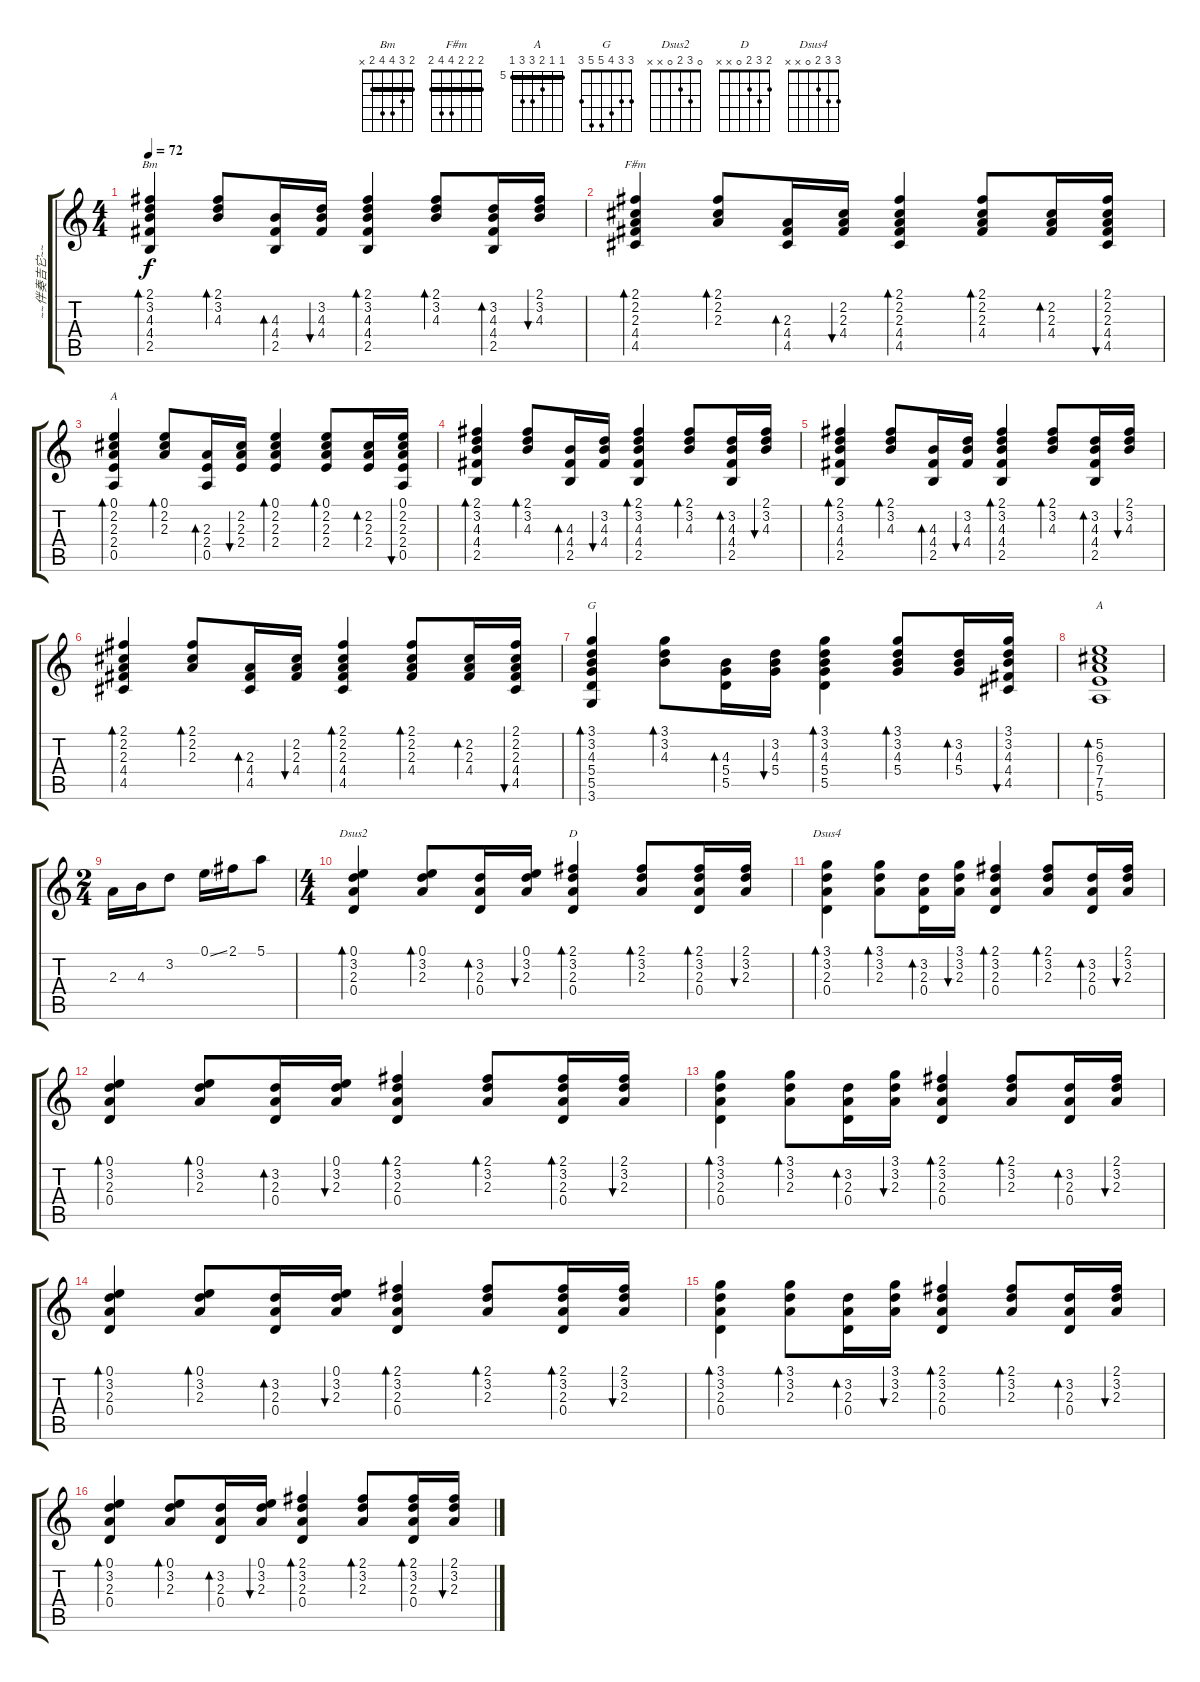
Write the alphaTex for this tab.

\track ("~~伴奏吉它~~" "~~伴奏吉它~~") {instrument acousticguitarsteel}
\staff {score tabs}
\tuning (E4 B3 G3 D3 A2 E2) {hide}
\chord ("Bm" 2 3 4 4 2 x) {barre 2}
\chord ("F#m" 2 2 2 4 4 2) {barre 2}
\chord ("A" 0 2 2 2 0 x)
\chord ("G" 3 3 4 5 5 3)
\chord ("A" 5 5 6 7 7 5) {firstfret 5 barre 5}
\chord ("Dsus2" 0 3 2 0 x x)
\chord ("D" 2 3 2 0 x x)
\chord ("Dsus4" 3 3 2 0 x x)
\ts (4 4)
\tempo 72
\clef g2
\ks c
(2.1 3.2 4.3 4.4 2.5).4{bd 30 ch "Bm" dy f} (2.1 3.2 4.3).8{bd 30} (4.3 4.4 2.5).16{bd 30} (3.2 4.3 4.4).16{bu 30} (2.1 3.2 4.3 4.4 2.5).4{bd 30} (2.1 3.2 4.3).8{bd 30} (3.2 4.3 4.4 2.5).16{bd 30} (2.1 3.2 4.3).16{bu 30} |
(2.1 2.2 2.3 4.4 4.5).4{bd 30 ch "F#m"} (2.1 2.2 2.3).8{bd 30} (2.3 4.4 4.5).16{bd 30} (2.2 2.3 4.4).16{bu 30} (2.1 2.2 2.3 4.4 4.5).4{bd 30} (2.1 2.2 2.3 4.4).8{bd 30} (2.2 2.3 4.4).16{bd 30} (2.1 2.2 2.3 4.4 4.5).16{bu 30} |
(0.1 2.2 2.3 2.4 0.5).4{bd 30 ch "A"} (0.1 2.2 2.3).8{bd 30} (2.3 2.4 0.5).16{bd 30} (2.2 2.3 2.4).16{bu 30} (0.1 2.2 2.3 2.4).4{bd 30} (0.1 2.2 2.3 2.4).8{bd 30} (2.2 2.3 2.4).16{bd 30} (0.1 2.2 2.3 2.4 0.5).16{bu 30} |
(2.1 3.2 4.3 4.4 2.5).4{bd 30} (2.1 3.2 4.3).8{bd 30} (4.3 4.4 2.5).16{bd 30} (3.2 4.3 4.4).16{bu 30} (2.1 3.2 4.3 4.4 2.5).4{bd 30} (2.1 3.2 4.3).8{bd 30} (3.2 4.3 4.4 2.5).16{bd 30} (2.1 3.2 4.3).16{bu 30} |
(2.1 3.2 4.3 4.4 2.5).4{bd 30} (2.1 3.2 4.3).8{bd 30} (4.3 4.4 2.5).16{bd 30} (3.2 4.3 4.4).16{bu 30} (2.1 3.2 4.3 4.4 2.5).4{bd 30} (2.1 3.2 4.3).8{bd 30} (3.2 4.3 4.4 2.5).16{bd 30} (2.1 3.2 4.3).16{bu 30} |
(2.1 2.2 2.3 4.4 4.5).4{bd 30} (2.1 2.2 2.3).8{bd 30} (2.3 4.4 4.5).16{bd 30} (2.2 2.3 4.4).16{bu 30} (2.1 2.2 2.3 4.4 4.5).4{bd 30} (2.1 2.2 2.3 4.4).8{bd 30} (2.2 2.3 4.4).16{bd 30} (2.1 2.2 2.3 4.4 4.5).16{bu 30} |
(3.1 3.2 4.3 5.4 5.5 3.6).4{bd 30 ch "G"} (3.1 3.2 4.3).8{bd 30} (4.3 5.4 5.5).16{bd 30} (3.2 4.3 5.4).16{bu 30} (3.1 3.2 4.3 5.4 5.5).4{bd 30} (3.1 3.2 4.3 5.4).8{bd 30} (3.2 4.3 5.4).16{bd 30} (3.1 3.2 4.3 4.4 4.5).16{bu 30} |
(5.2 6.3 7.4 7.5 5.6).1{bd 240 ch "A"} |
\ts (2 4)
2.3.16 4.3.16 3.2.8 0.1{ss}.16 2.1.16 5.1.8 |
\ts (4 4)
(0.1 3.2 2.3 0.4).4{bd 30 ch "Dsus2"} (0.1 3.2 2.3).8{bd 30} (3.2 2.3 0.4).16{bd 30} (0.1 3.2 2.3).16{bu 30} (2.1 3.2 2.3 0.4).4{bd 30 ch "D"} (2.1 3.2 2.3).8{bd 30} (2.1 3.2 2.3 0.4).16{bd 30} (2.1 3.2 2.3).16{bu 30} |
(3.1 3.2 2.3 0.4).4{bd 30 ch "Dsus4"} (3.1 3.2 2.3).8{bd 30} (3.2 2.3 0.4).16{bd 30} (3.1 3.2 2.3).16{bu 30} (2.1 3.2 2.3 0.4).4{bd 30} (2.1 3.2 2.3).8{bd 30} (3.2 2.3 0.4).16{bd 30} (2.1 3.2 2.3).16{bu 30} |
(0.1 3.2 2.3 0.4).4{bd 30} (0.1 3.2 2.3).8{bd 30} (3.2 2.3 0.4).16{bd 30} (0.1 3.2 2.3).16{bu 30} (2.1 3.2 2.3 0.4).4{bd 30} (2.1 3.2 2.3).8{bd 30} (2.1 3.2 2.3 0.4).16{bd 30} (2.1 3.2 2.3).16{bu 30} |
(3.1 3.2 2.3 0.4).4{bd 30} (3.1 3.2 2.3).8{bd 30} (3.2 2.3 0.4).16{bd 30} (3.1 3.2 2.3).16{bu 30} (2.1 3.2 2.3 0.4).4{bd 30} (2.1 3.2 2.3).8{bd 30} (3.2 2.3 0.4).16{bd 30} (2.1 3.2 2.3).16{bu 30} |
(0.1 3.2 2.3 0.4).4{bd 30} (0.1 3.2 2.3).8{bd 30} (3.2 2.3 0.4).16{bd 30} (0.1 3.2 2.3).16{bu 30} (2.1 3.2 2.3 0.4).4{bd 30} (2.1 3.2 2.3).8{bd 30} (2.1 3.2 2.3 0.4).16{bd 30} (2.1 3.2 2.3).16{bu 30} |
(3.1 3.2 2.3 0.4).4{bd 30} (3.1 3.2 2.3).8{bd 30} (3.2 2.3 0.4).16{bd 30} (3.1 3.2 2.3).16{bu 30} (2.1 3.2 2.3 0.4).4{bd 30} (2.1 3.2 2.3).8{bd 30} (3.2 2.3 0.4).16{bd 30} (2.1 3.2 2.3).16{bu 30} |
(0.1 3.2 2.3 0.4).4{bd 30} (0.1 3.2 2.3).8{bd 30} (3.2 2.3 0.4).16{bd 30} (0.1 3.2 2.3).16{bu 30} (2.1 3.2 2.3 0.4).4{bd 30} (2.1 3.2 2.3).8{bd 30} (2.1 3.2 2.3 0.4).16{bd 30} (2.1 3.2 2.3).16{bu 30}
